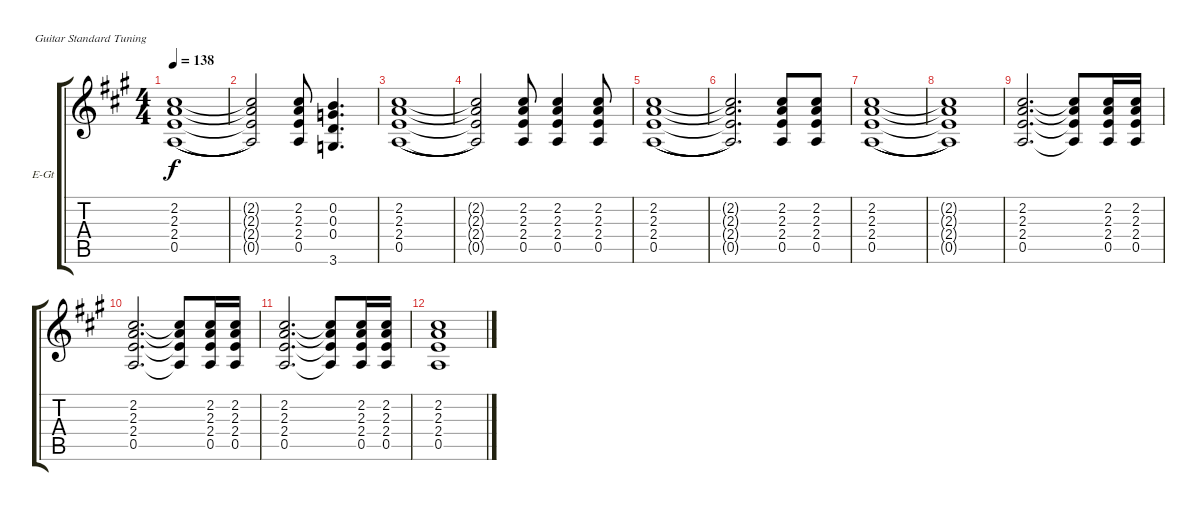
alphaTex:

\defaultSystemsLayout 4
\bracketExtendMode groupsimilarinstruments
\firstSystemTrackNameOrientation horizontal
\otherSystemsTrackNameOrientation horizontal
\track ("Electric Guitar" "E-Gt") {instrument distortionguitar}
\staff {score tabs}
\tuning (E4 B3 G3 D3 A2 E2)
\ts (4 4)
\tempo 138
\clef g2
\scale
1.07062
\ks a
(0.5 2.4 2.3 2.2).1{dy f legatoorigin} |
\scale
0.929382 (0.5{t} 2.4{t} 2.3{t} 2.2{t}).2 (0.5 2.4 2.3 2.2).8 (3.6 0.4 0.3 0.2).4{d} |
\scale
1.07062 (0.5 2.4 2.3 2.2).1{legatoorigin} |
\scale
0.929382 (0.5{t} 2.4{t} 2.3{t} 2.2{t}).2 (0.5 2.4 2.3 2.2).8 (0.5 2.4 2.3 2.2).4 (0.5 2.4 2.3 2.2).8 |
\scale
1.07062 (0.5 2.4 2.3 2.2).1{legatoorigin} |
\scale
0.929382 (0.5{t} 2.4{t} 2.3{t} 2.2{t}).2{d} (0.5 2.4 2.3 2.2).8 (0.5 2.4 2.3 2.2).8 |
\scale
1.07062 (0.5 2.4 2.3 2.2).1{legatoorigin} |
\scale
0.929382 (0.5{t} 2.4{t} 2.3{t} 2.2{t}).1 |
\scale
1.07062 (0.5 2.4 2.3 2.2).2{d} (0.5{t} 2.4{t} 2.3{t} 2.2{t}).8 (0.5 2.4 2.3 2.2).16 (0.5 2.4 2.3 2.2).16 |
\scale
0.929382 (0.5 2.4 2.3 2.2).2{d} (0.5{t} 2.4{t} 2.3{t} 2.2{t}).8 (0.5 2.4 2.3 2.2).16 (0.5 2.4 2.3 2.2).16 |
\scale
1.07062 (0.5 2.4 2.3 2.2).2{d} (0.5{t} 2.4{t} 2.3{t} 2.2{t}).8 (0.5 2.4 2.3 2.2).16 (0.5 2.4 2.3 2.2).16 |
\scale
0.929382 (0.5 2.4 2.3 2.2).1 |
\scale
1.07062 |
\scale
0.929382 |
\scale
1.07062 |
\scale
0.929382
